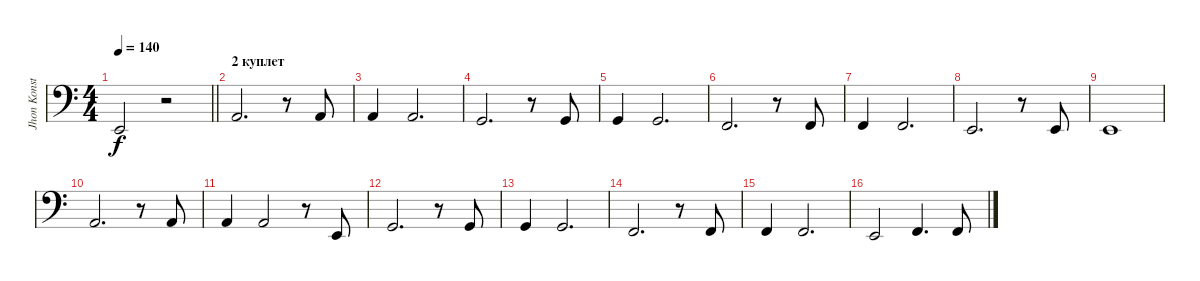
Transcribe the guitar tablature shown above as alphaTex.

\track ("Jhon Konstantine" "Jhon Konst") {instrument acousticguitarsteel}
\staff {score}
\tuning (G2 D2 A1 E1) {hide}
\ts (4 4)
\tempo 140
\clef f4
\barLineRight lightlight
\ks c
0.4.2{dy f} r.2 |
\section ("" "2 куплет")
5.4.2{d} r.8 5.4.8 |
5.4.4 5.4.2{d} |
3.4.2{d} r.8 3.4.8 |
3.4.4 3.4.2{d} |
1.4.2{d} r.8 1.4.8 |
1.4.4 1.4.2{d} |
0.4.2{d} r.8 0.4.8 |
0.4.1 |
5.4.2{d} r.8 5.4.8 |
5.4.4 5.4.2 r.8 0.4.8 |
3.4.2{d} r.8 3.4.8 |
3.4.4 3.4.2{d} |
1.4.2{d} r.8 1.4.8 |
1.4.4 1.4.2{d} |
0.4.2 1.4.4{d} 1.4.8
